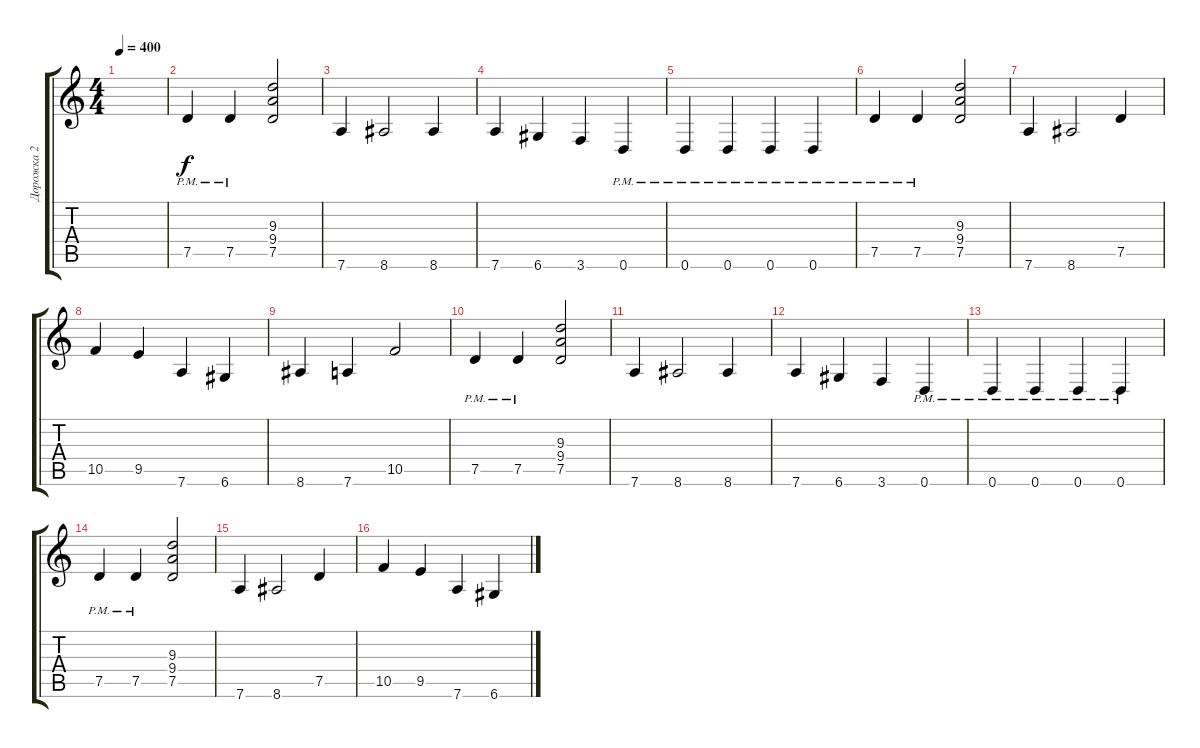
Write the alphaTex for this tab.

\track ("Дорожка 2" "Дорожка 2") {instrument overdrivenguitar}
\staff {score tabs}
\tuning (D4 A3 F3 C3 G2 D2) {hide}
\ts (4 4)
\tempo 400
\clef g2
\ks c
|
7.5{pm}.4 7.5{pm}.4 (9.3 9.4 7.5).2 |
7.6.4 8.6.2 8.6.4 |
7.6.4 6.6.4 3.6.4 0.6{pm}.4 |
0.6{pm}.4 0.6{pm}.4 0.6{pm}.4 0.6{pm}.4 |
7.5{pm}.4 7.5{pm}.4 (9.3 9.4 7.5).2 |
7.6.4 8.6.2 7.5.4 |
10.5.4 9.5.4 7.6.4 6.6.4 |
8.6.4 7.6.4 10.5.2 |
7.5{pm}.4 7.5{pm}.4 (9.3 9.4 7.5).2 |
7.6.4 8.6.2 8.6.4 |
7.6.4 6.6.4 3.6.4 0.6{pm}.4 |
0.6{pm}.4 0.6{pm}.4 0.6{pm}.4 0.6{pm}.4 |
7.5{pm}.4 7.5{pm}.4 (9.3 9.4 7.5).2 |
7.6.4 8.6.2 7.5.4 |
10.5.4 9.5.4 7.6.4 6.6.4
